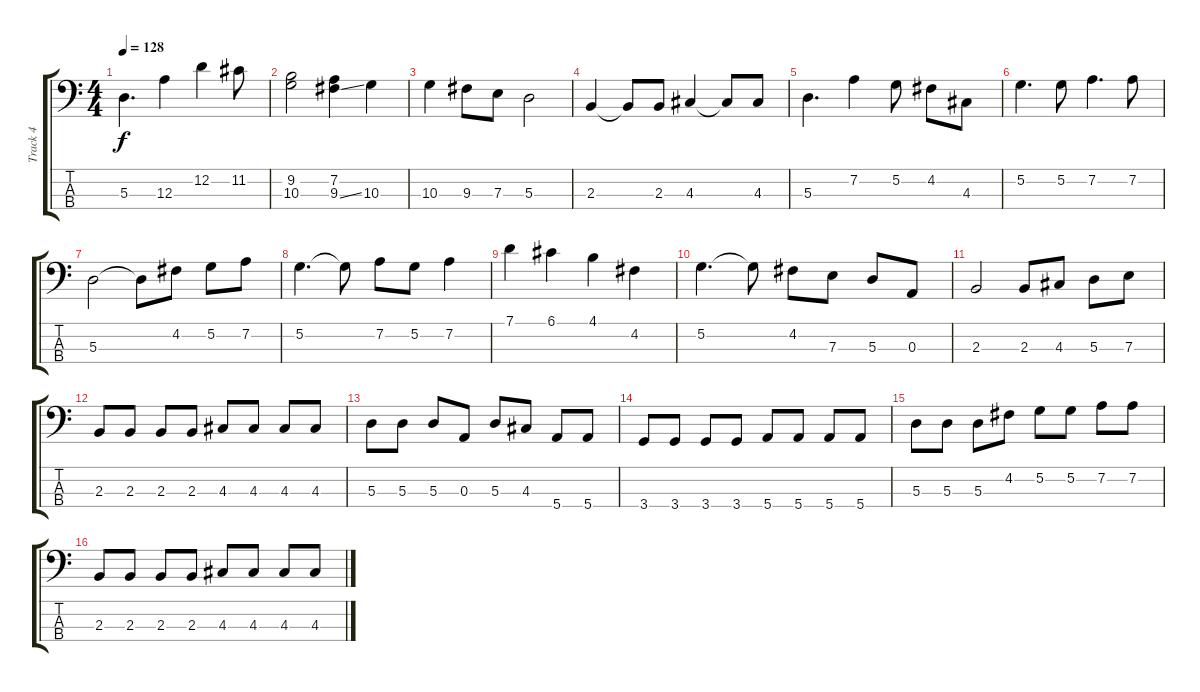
\track ("Track 4" "Track 4") {instrument electricbassfinger}
\staff {score tabs}
\tuning (G2 D2 A1 E1) {hide}
\ts (4 4)
\tempo 128
\clef f4
\ks c
5.3.4{d dy f} 12.3.4 12.2.4 11.2.8 |
(9.2 10.3).2 (7.2 9.3{ss}).4 10.3.4 |
10.3.4 9.3.8 7.3.8 5.3.2 |
2.3.4 2.3{t}.8 2.3.8 4.3.4 4.3{t}.8 4.3.8 |
5.3.4{d} 7.2.4 5.2.8 4.2.8 4.3.8 |
5.2.4{d} 5.2.8 7.2.4{d} 7.2.8 |
5.3.2 5.3{t}.8 4.2.8 5.2.8 7.2.8 |
5.2.4{d} 5.2{t}.8 7.2.8 5.2.8 7.2.4 |
7.1.4 6.1.4 4.1.4 4.2.4 |
5.2.4{d} 5.2{t}.8 4.2.8 7.3.8 5.3.8 0.3.8 |
2.3.2 2.3.8 4.3.8 5.3.8 7.3.8 |
2.3.8 2.3.8 2.3.8 2.3.8 4.3.8 4.3.8 4.3.8 4.3.8 |
5.3.8 5.3.8 5.3.8 0.3.8 5.3.8 4.3.8 5.4.8 5.4.8 |
3.4.8 3.4.8 3.4.8 3.4.8 5.4.8 5.4.8 5.4.8 5.4.8 |
5.3.8 5.3.8 5.3.8 4.2.8 5.2.8 5.2.8 7.2.8 7.2.8 |
2.3.8 2.3.8 2.3.8 2.3.8 4.3.8 4.3.8 4.3.8 4.3.8
